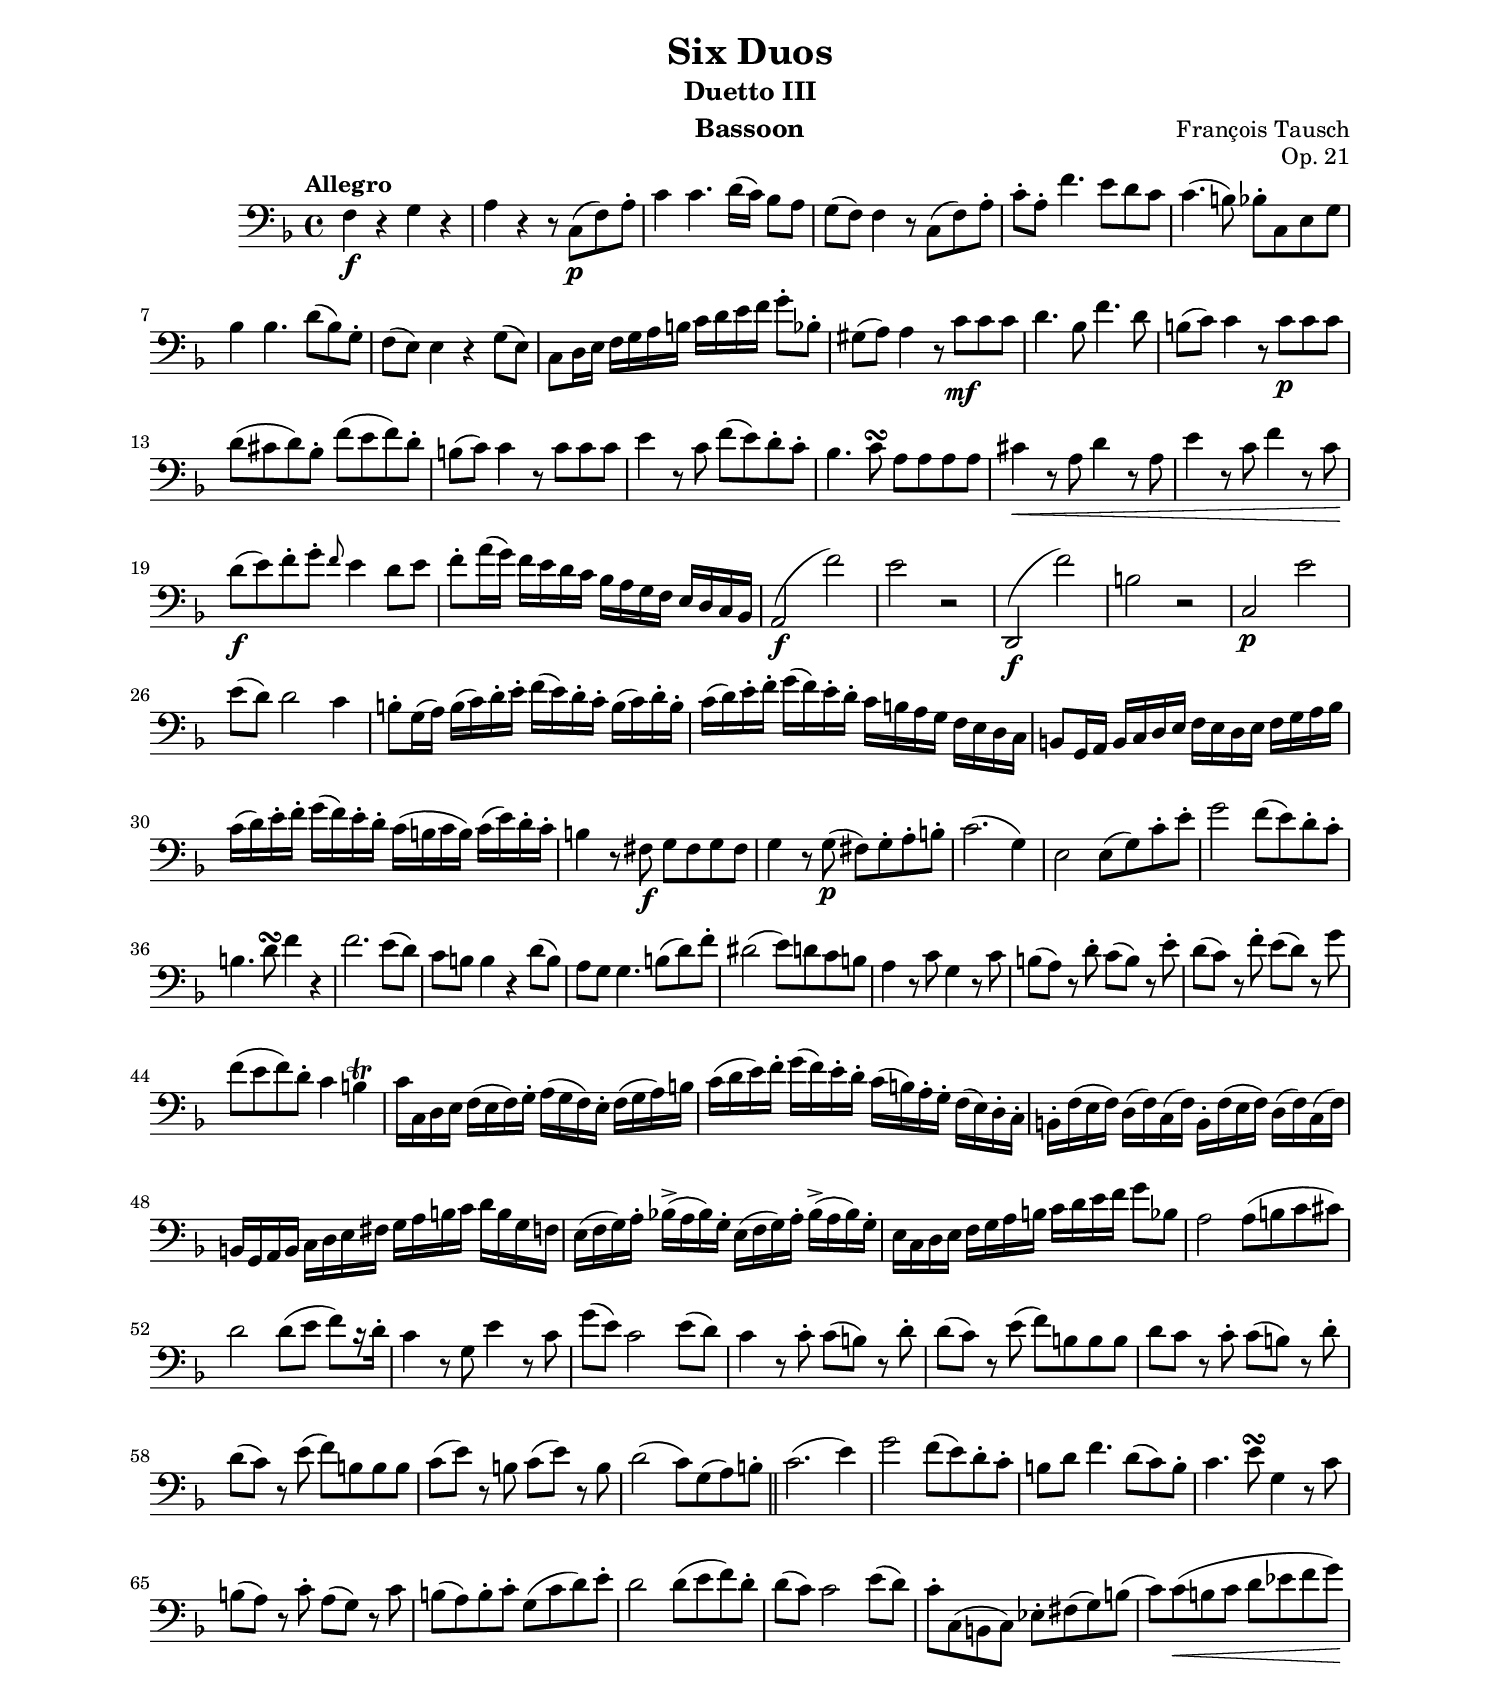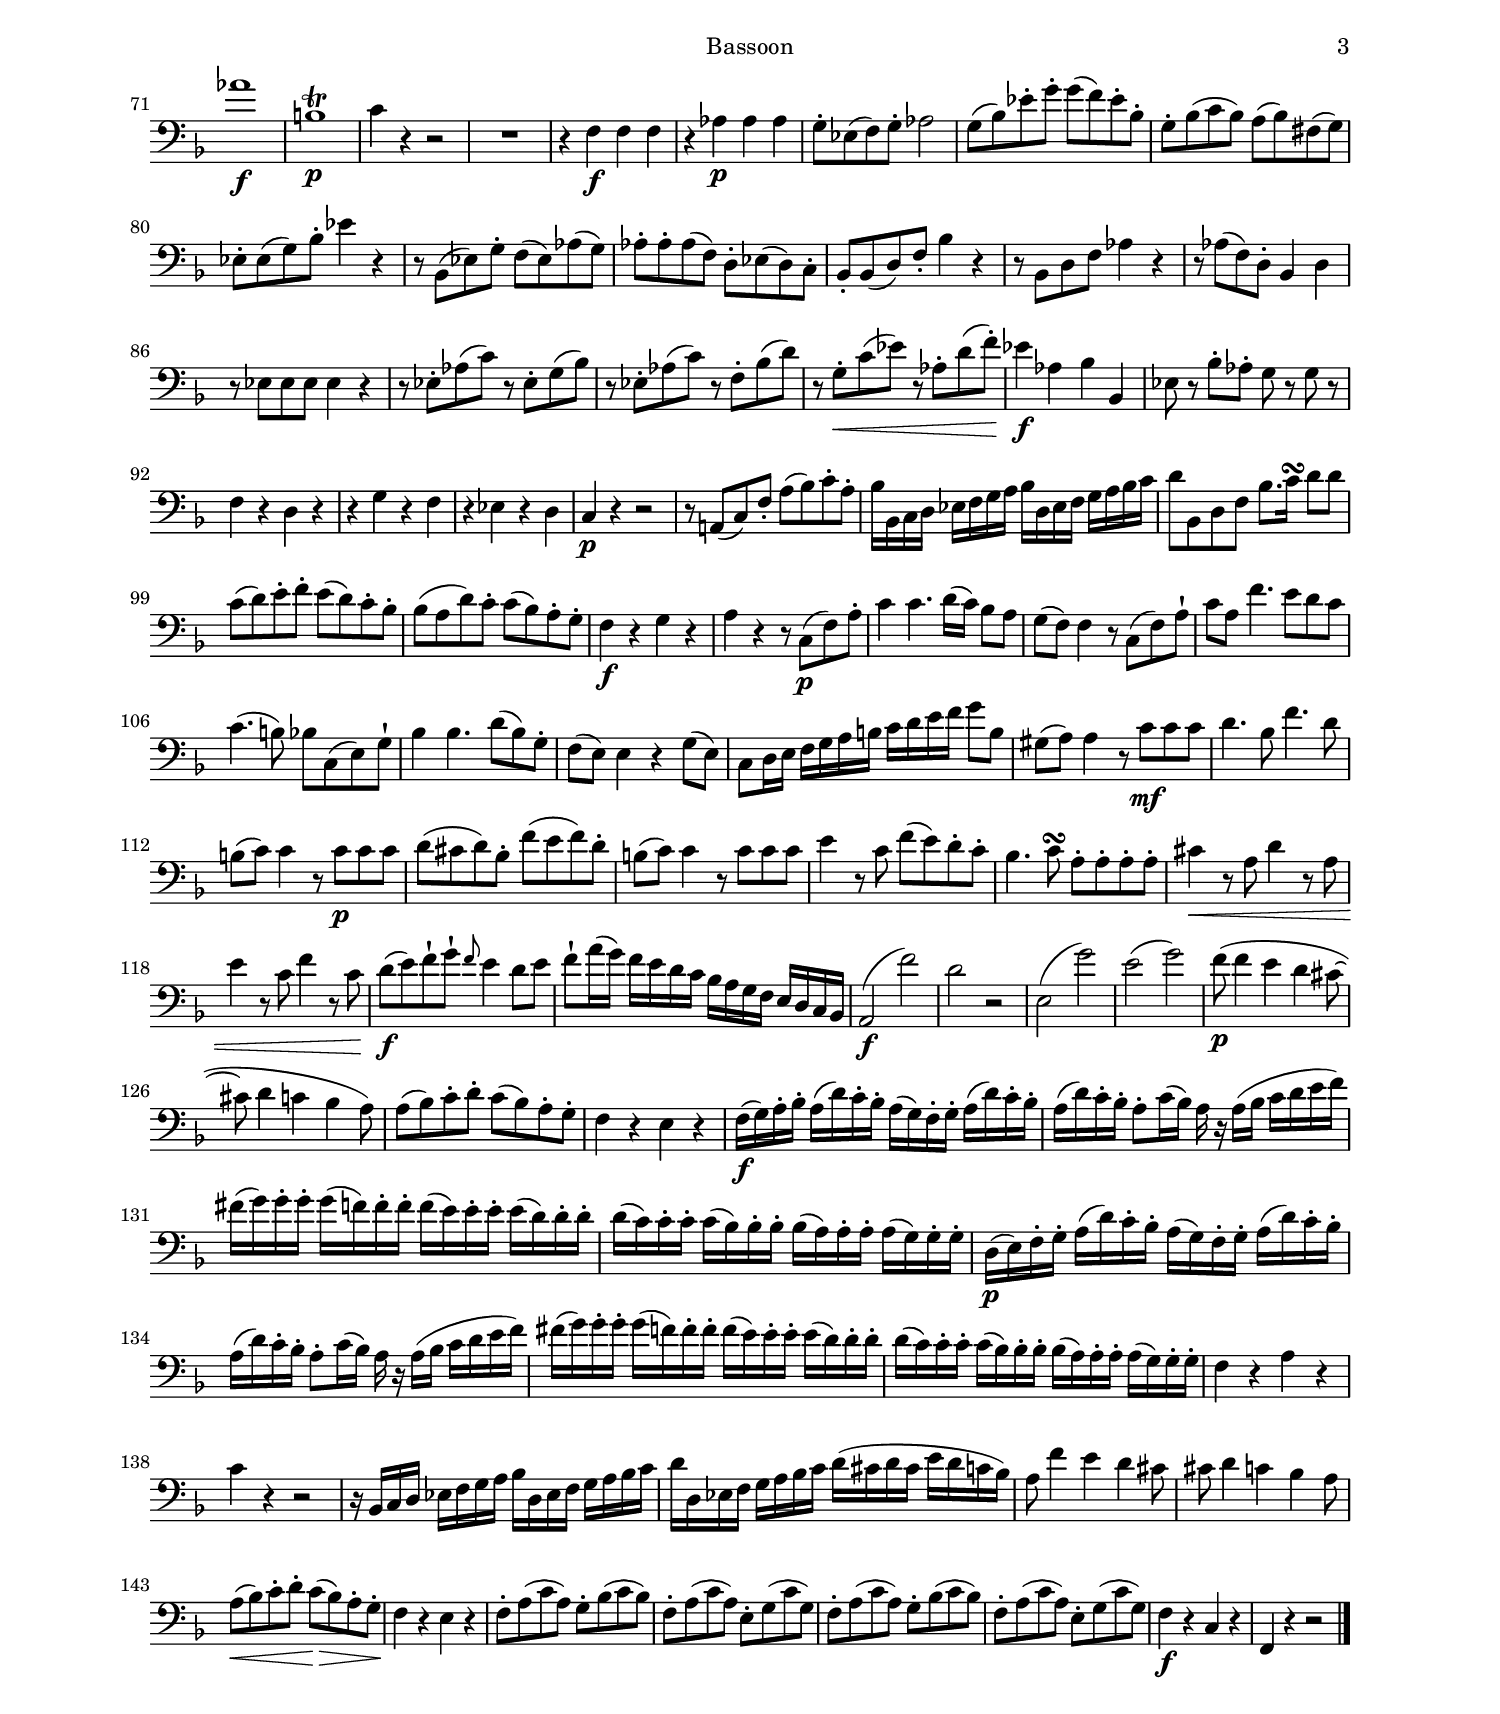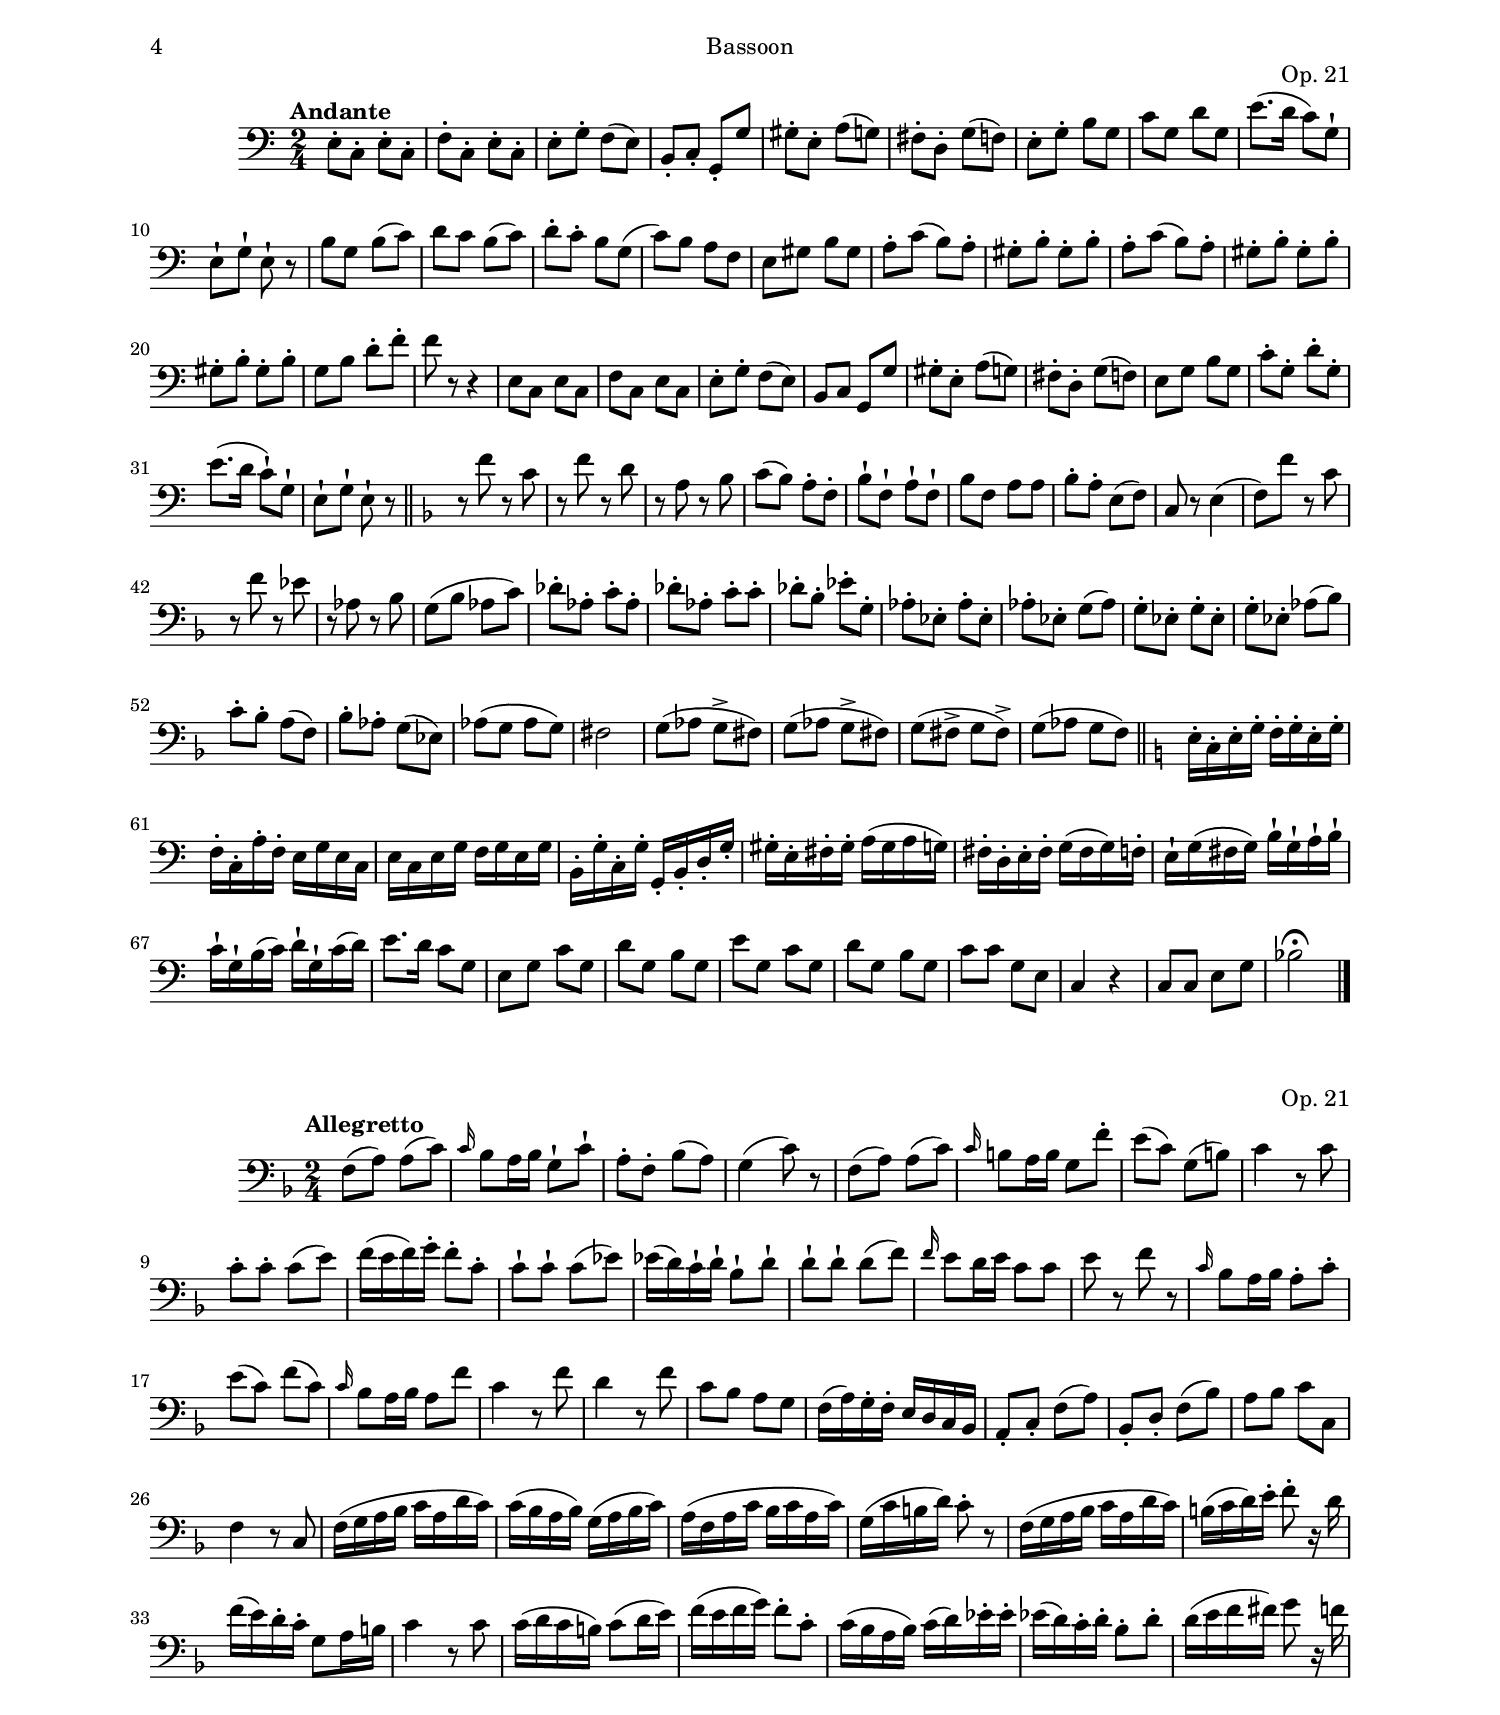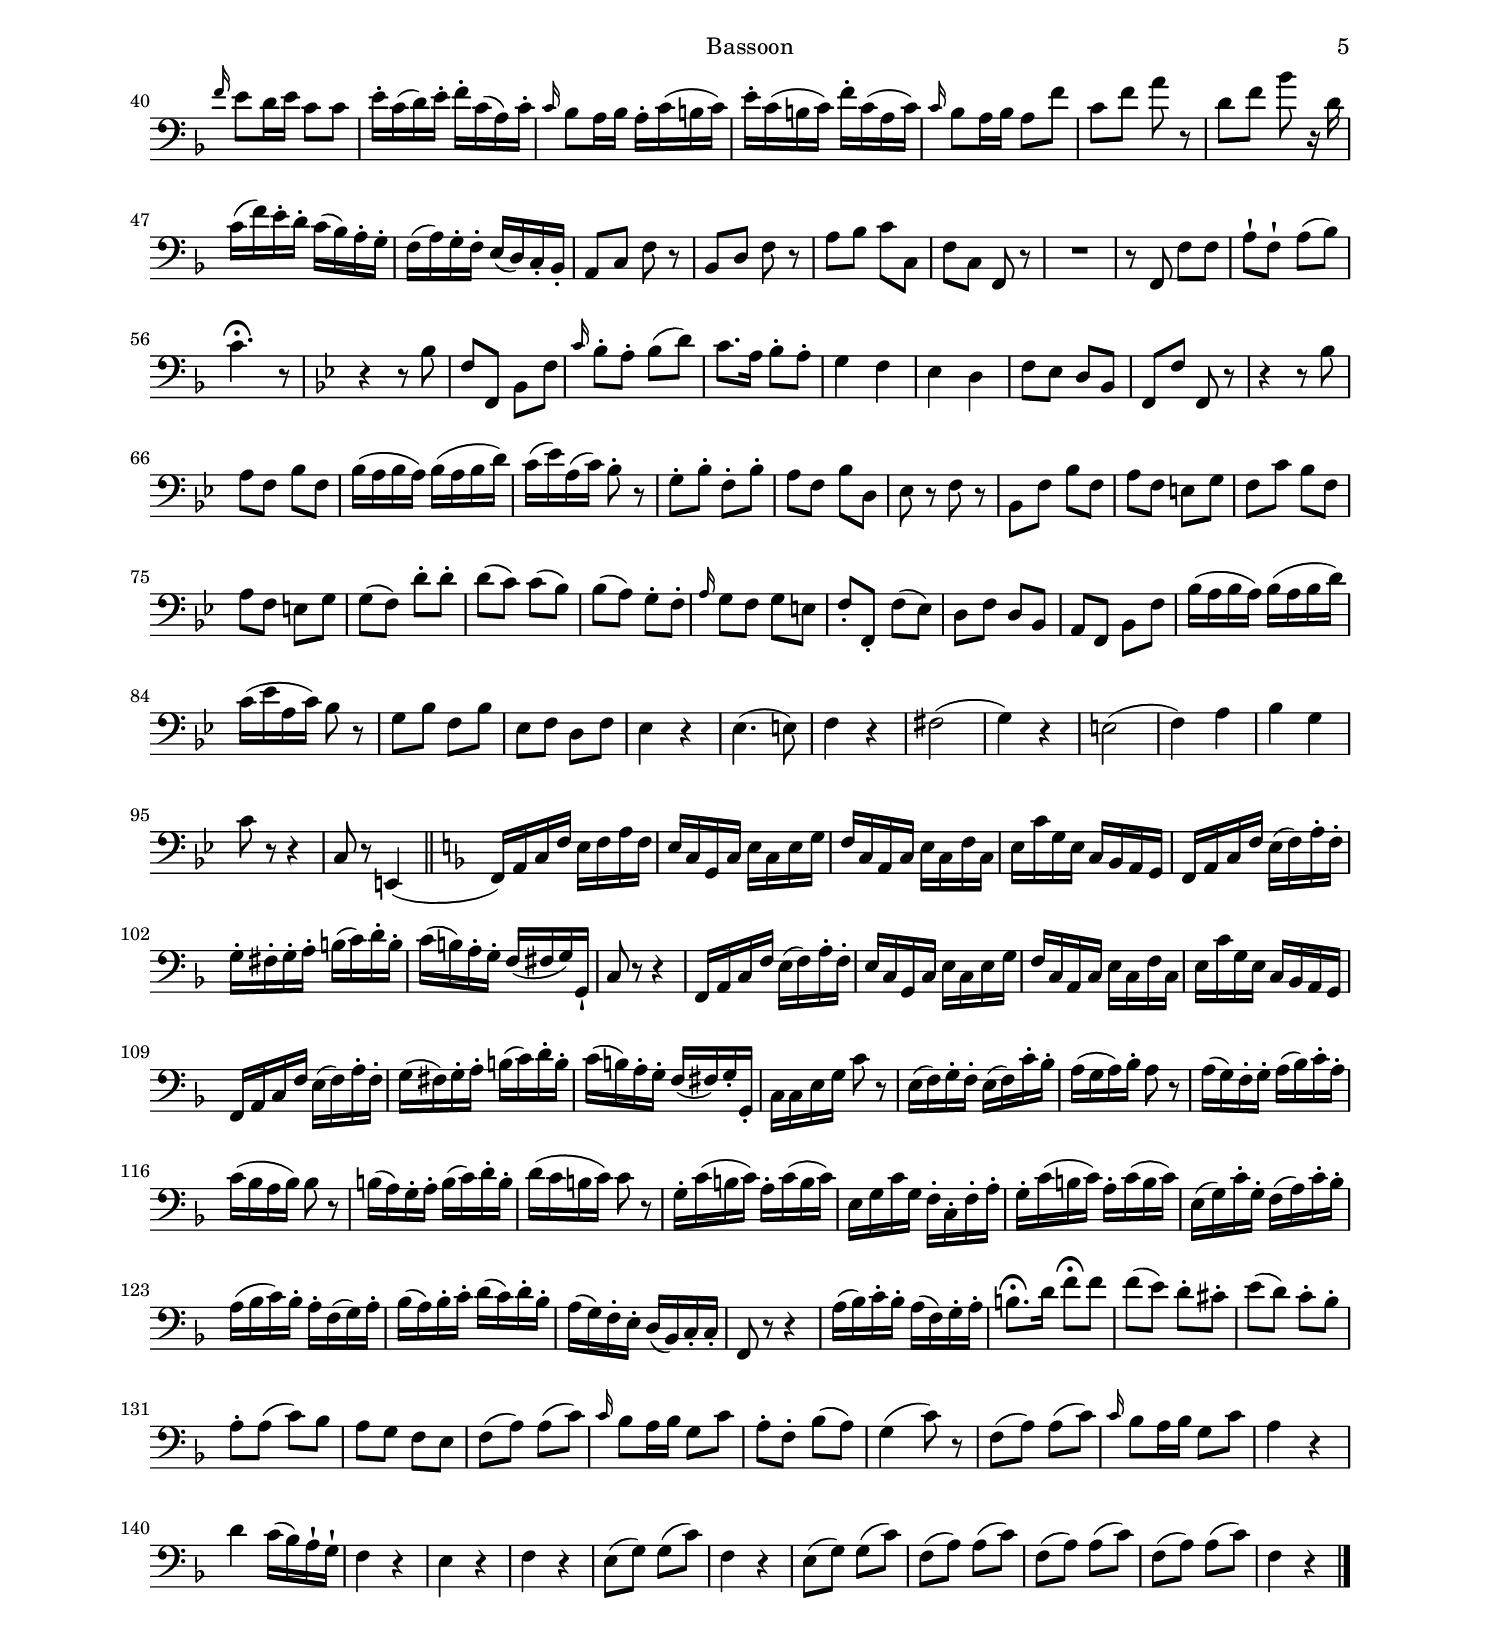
\version "2.19.64"
\pointAndClickOff

\include "../defs.ly"
ThreeOneBassoon = \relative f {
    \clef "bass"
    \key f \major
    \time 4/4
    \tempo "Allegro" 4=120 | % 1
    f4 \f r4 g4 r4 | % 2
    a4 r4 r8 c,8 \p ( f8 ) a8 -. | % 3
    c4 c4. d16 ( c16 ) bes8 a8 | % 4
    g8 ( f8 ) f4 r8 c8 ( f8 ) a8 -. | % 5
    c8 -. a8 -. f'4. e8 d8 c8 | % 6
    c4. ( b8 ) bes8 -. c,8 e8 g8 | % 7
    bes4 bes4. d8 ( bes8 ) g8 -. | % 8
    f8 ( e8 ) e4 r4 g8 ( e8 ) | % 9
    c8 d16 e16 f16 g16 a16 b16 c16 d16 e16 f16 g8 -. bes,8 -. |
    \barNumberCheck #10
    gis8 ( a8 ) a4 r8 c8 \mf c8 c8 | % 11
    d4. bes8 f'4. d8 | % 12
    b8 ( c8 ) c4 r8 c8 \p c8 c8 | % 13
    d8 ( cis8 d8 ) bes8 -. f'8 ( e8 f8 ) d8 -. | % 14
    b8 ( c8 ) c4 r8 c8 c8 c8 | % 15
    e4 r8 c8 f8 ( e8 ) d8 -. c8 -. | % 16
    bes4. c8 \turn a8 a8 a8 a8 | % 17
    cis4 \< r8 a8 d4 r8 a8 | % 18
    e'4 r8 c8 f4 r8 c8 | % 19
    d8 \f ( e8 ) f8 -. g8 -. \grace { f8 } e4 d8 e8 | \barNumberCheck #20
    f8 -. a16 ( g16 ) f16 e16 d16 c16 bes16 a16 g16 f16 e16 d16 c16 bes16
    | % 21
    a2 \f ( f''2 ) | % 22
    e2 r2 | % 23
    d,,2 \f ( f''2 ) | % 24
    b,2 r2 | % 25
    c,2 \p e'2 | % 26
    e8 ( d8 ) d2 c4 | % 27
    b8 -. g16 ( a16 ) b16 ( c16 ) d16 -. e16 -. f16 ( e16 ) d16 -. c16
    -. b16 ( c16 ) d16 -. b16 -. | % 28
    c16 ( d16 ) e16 -. f16 -. g16 ( f16 ) e16 -. d16 -. c16 b16 a16 g16
    f16 e16 d16 c16 | % 29
    b8 g16 a16 b16 c16 d16 e16 f16 e16 d16 e16 f16 g16 a16 bes16 |
    \barNumberCheck #30
    c16 ( d16 ) e16 -. f16 -. g16 ( f16 ) e16 -. d16 -. c16 ( b16 c16 b16
    ) c16 ( e16 ) d16 -. c16 -. | % 31
    b4 r8 fis8 \f g8 fis8 g8 fis8 | % 32
    g4 r8 g8 \p ( fis8 ) g8 -. a8 -. b8 -. | % 33
    c2. ( g4 ) | % 34
    e2 e8 ( g8 ) c8 -. e8 -. | % 35
    g2 f8 ( e8 ) d8 -. c8 -. | % 36
    b4. d8 \turn f4 r4 | % 37
    f2. e8 ( d8 ) | % 38
    c8 b8 b4 r4 d8 ( b8 ) | % 39
    a8 g8 g4. b8 ( d8 ) f8 -. | \barNumberCheck #40
    dis2 ( e8 ) d8 c8 b8 | % 41
    a4 r8 c8 g4 r8 c8 | % 42
    b8 ( a8 ) r8 d8 -. c8 ( b8 ) r8 e8 -. | % 43
    d8 ( c8 ) r8 f8 -. e8 ( d8 ) r8 g8 | % 44
    f8 ( e8 f8 ) d8 -. c4 b4 \trill | % 45
    c16 c,16 d16 e16 f16 ( e16 f16 ) g16 -. a16 ( g16 f16 ) e16 -. f16 (
    g16 a16 ) b16 | % 46
    c16 ( d16 e16 ) f16 -. g16 ( f16 ) e16 -. d16 -. c16 ( b16 ) a16 -.
    g16 -. f16 ( e16 ) d16 -. c16 -. | % 47
    b16 -. f'16 ( e16 f16 ) d16 ( f16 ) c16 ( f16 ) b,16 -. f'16 ( e16 f16
    ) d16 ( f16 ) c16 ( f16 ) | % 48
    b,16 g16 a16 b16 c16 d16 e16 fis16 g16 a16 b16 c16 d16 b16 g16 f16 | % 49
    e16 ( f16 g16 ) a16 -.
      bes!16 ( -> a16 bes16 ) g16 -.
      e16 ( f16 g16 ) a16 -.
      bes16 ( -> a16 bes16 ) g16 -. | \barNumberCheck #50
    e16 c16 d16 e16 f16 g16 a16 b16 c16 d16 e16 f16 g8 bes,8 | % 51
    a2 a8 ( b8 c8 cis8 ) | % 52
    d2 d8 ( e8 f8 ) [ r16 d16 -. ] | % 53
    c4 r8 g8 e'4 r8 c8 | % 54
    g'8 ( e8 ) c2 e8 ( d8 ) | % 55
    c4 r8 c8 -. c8 ( b8 ) r8 d8 -. | % 56
    d8 ( c8 ) r8 e8 ( f8 ) b,8 b8 b8 | % 57
    d8 c8 r8 c8 -. c8 ( b8 ) r8 d8 -. | % 58
    d8 ( c8 ) r8 e8 ( f8 ) b,8 b8 b8 | % 59
    c8 ( e8 ) r8 b8 c8 ( e8 ) r8 b8 | \barNumberCheck #60
    d2 ( c8 ) g8 ( a8 ) b8 -. \bar "||"
    c2. ( e4 ) | % 62
    g2 f8 ( e8 ) d8 -. c8 -. | % 63
    b8 d8 f4. d8 ( c8 ) b8 -. | % 64
    c4. e8 \turn g,4 r8 c8 | % 65
    b8 ( a8 ) r8 c8 -. a8 ( g8 ) r8 c8 | % 66
    b8 ( a8 ) b8 -. c8 -. g8 ( c8 d8 ) e8 -. | % 67
    d2 d8 ( e8 f8 ) d8 -. | % 68
    d8 ( c8 ) c2 e8 ( d8 ) | % 69
    c8 -. c,8 ( b8 c8 ) es8 -. fis8 ( g8 ) b8 ( | \barNumberCheck #70
    c8 ) c8 \< ( b8 c8 d8 es8 f8 g8 ) | % 71
    as1 \f| % 72
    b,1 \trill \p | % 73
    c4 r4 r2 | % 74
    R1 | % 75
    r4 f,4 \f f4 f4 | % 76
    r4 as4 \p as4 as4 | % 77
    g8 -. es8 ( f8 ) g8 -. as2 | % 78
    g8 ( bes8 ) es8 -. g8 -. g8 ( f8 ) es8 -. bes8 -. | % 79
    g8 -. bes8 ( c8 bes8 ) a8 ( bes8 ) fis8 ( g8 ) | \barNumberCheck #80
    es8 -. es8 ( g8 ) bes8 -. es4 r4 | % 81
    r8 bes,8 ( es8 ) g8 -. f8 ( es8 ) as8 ( g8 ) | % 82
    as8 -. as8 -. as8 ( f8 ) d8 -. es8 ( d8 ) c8 -. | % 83
    bes8 -. bes8 ( d8 ) f8 -. bes4 r4 | % 84
    r8 bes,8 d8 f8 as4 r4 | % 85
    r8 as8 ( f8 ) d8 -. bes4 d4 | % 86
    r8 es8 es8 es8 es4 r4 | % 87
    r8 es8 -. as8 ( c8 ) r8 es,8 -. g8 ( bes8 ) | % 88
    r8 es,8 -. as8 ( c8 ) r8 f,8 -. bes8 ( d8 ) | % 89
    r8 g,8 -. \< c8 ( es8 ) r8 as,8 -. d8 ( f8 ) -. | \barNumberCheck #90
    es4 \f as,4 bes4 bes,4 | % 91
    es8 r8 bes'8 -. as8 -. g8 r8 g8 r8 | % 92
    f4 r4 d4 r4 | % 93
    r4 g4 r4 f4 | % 94
    r4 es4 r4 d4 | % 95
    c4 \p r4 r2 | % 96
    r8 a!8 ( c8 ) f8 -. a8 ( bes8 ) c8 -. a8 -. | % 97
    bes16 bes,16 c16 d16 es16 f16 g16 a16 bes16 d,16 es16 f16 g16 a16
    bes16 c16 | % 98
    d8 bes,8 d8 f8 bes8. c16 \turn d8 d8 | % 99
    c8 ( d8 ) e8 -. f8 -. e8 ( d8 ) c8 -. bes8 -. | \barNumberCheck #100
    bes8 ( a8 d8 ) c8 -. c8 ( bes8 ) a8 -. g8 -. | % 101
    f4 \f r4 g4 r4 | % 102
    a4 r4 r8 c,8 \p ( f8 ) a8 -. | % 103
    c4 c4. d16 ( c16 ) bes8 a8 | % 104
    g8 ( f8 ) f4 r8 c8 ( f8 ) a8 -! | % 105
    c8 a8 f'4. e8 d8 c8 | % 106
    c4. ( b8 ) bes8 c,8 ( e8 ) g8 -! | % 107
    bes4 bes4. d8 ( bes8 ) g8 -. | % 108
    f8 ( e8 ) e4 r4 g8 ( e8 ) | % 109
    c8 d16 e16 f16 g16 a16 b16 c16 d16 e16 f16 g8 b,8 | \barNumberCheck
    #110
    gis8 ( a8 ) a4 r8 c8 \mf c8 c8 | % 111
    d4. bes8 f'4. d8 | % 112
    b8 ( c8 ) c4 r8 c8 \p c8 c8 | % 113
    d8 ( cis8 d8 ) bes8 -. f'8 ( e8 f8 ) d8 -. | % 114
    b8 ( c8 ) c4 r8 c8 c8 c8 | % 115
    e4 r8 c8 f8 ( e8 ) d8 -. c8 -. | % 116
    bes4. c8 \turn a8 -. a8 -. a8 -. a8 -. | % 117
    cis4 \< r8 a8 d4 r8 a8 | % 118
    e'4 r8 c8 f4 r8 c8 | % 119
    d8 \f ( e8 ) f8 -! g8 -! \grace { f8 } e4 d8 e8 | \barNumberCheck #120
    f8 -! a16 ( g16 ) f16 e16 d16 c16 bes16 a16 g16 f16 e16 d16 c16 bes16
    | % 121
    a2 \f( f''2 ) | % 122
    d2 r2 | % 123
    e,2 ( g'2 ) | % 124
    e2 ( g2 ) | % 125
    f8 \p ( f4 e4 d4 cis8 ~ | % 126
    cis8 d4 c4 bes4 a8 ) | % 127
    a8 ( bes8 ) c8 -. d8 -. c8 ( bes8 ) a8 -. g8 -. | % 128
    f4 r4 e4 r4 | % 129
    f16 \f ( g16 ) a16 -. bes16 -. a16 ( d16 ) c16 -. bes16 -. a16 ( g16 )
    f16 -. g16 -. a16 ( d16 ) c16 -. bes16 -. | \barNumberCheck #130
    a16 ( d16 ) c16 -. bes16 -. a8 -. c16 ( bes16 ) a16 r16 a16 ( bes16
    c16 d16 e16 f16 ) | % 131
    fis16 ( g16 ) g16 -. g16 -. g16 ( f16 ) f16 -. f16 -. f16 ( e16 ) e16
    -. e16 -. e16 ( d16 ) d16 -. d16 -. | % 132
    d16 ( c16 ) c16 -. c16 -. c16 ( bes16 ) bes16 -. bes16 -. bes16 ( a16
    ) a16 -. a16 -. a16 ( g16 ) g16 -. g16 -. | % 133
    d16 \p ( e16 ) f16 -. g16 -. a16 ( d16 ) c16 -. bes16 -. a16 ( g16 ) f16
    -. g16 -. a16 ( d16 ) c16 -. bes16 -. | % 134
    a16 ( d16 ) c16 -. bes16 -. a8 -. c16 ( bes16 ) a16 r16 a16 ( bes16
    c16 d16 e16 f16 ) | % 135
    fis16 ( g16 ) g16 -. g16 -. g16 ( f16 ) f16 -. f16 -. f16 ( e16 ) e16
    -. e16 -. e16 ( d16 ) d16 -. d16 -. | % 136
    d16 ( c16 ) c16 -. c16 -. c16 ( bes16 ) bes16 -. bes16 -. bes16 ( a16
    ) a16 -. a16 -. a16 ( g16 ) g16 -. g16 -. | % 137
    f4 r4 a4 r4 | % 138
    c4 r4 r2 | % 139
    r16 bes,16 c16 d16 es16 f16 g16 a16 bes16 d,16 es16 f16 g16 a16 bes16
    c16 | \barNumberCheck #140
    d16 d,16 es16 f16 g16 a16 bes16 c16 d16 ( cis16 d16 cis16 e16 d16 c16
    bes16 ) | % 141
    a8 f'4 e4 d4 cis8 | % 142
    cis8 d4 c4 bes4 a8 | % 143
    a8 \< ( bes8 ) c8 -. d8 -.
      c8 \> ( bes8 ) a8 -. g8 -. \! | % 144
    f4 r4 e4 r4 | % 145
    f8 -. a8 ( c8 a8 ) g8 -. bes8 ( c8 bes8 ) | % 146
    f8 -. a8 ( c8 a8 ) e8 -. g8 ( c8 g8 ) | % 147
    f8 -. a8 ( c8 a8 ) g8 -. bes8 ( c8 bes8 ) | % 148
    f8 -. a8 ( c8 a8 ) e8 -. g8 ( c8 g8 ) | % 149
    f4 \f r4 c4 r4 | \barNumberCheck #150
    f,4 r4 r2 \bar "|."
}

ThreeTwoBassoon = \relative e {
    \clef "bass"
    \key c \major
    \time 2/4
    \tempo "Andante" 4=48 | % 1
    e8 -. c8 -. e8 -. c8 -. | % 2
    f8 -. c8 -. e8 -. c8 -. | % 3
    e8 -. g8 -. f8 ( e8 ) | % 4
    b8 -. c8 -. g8 -. g'8 | % 5
    gis8 -. e8 -. a8 ( g8 ) | % 6
    fis8 -. d8 -. g8 ( f8 ) | % 7
    e8 -. g8 -. b8 g8 | % 8
    c8 g8 d'8 g,8 | % 9
    e'8. ( d16 c8 ) g8 -! | \barNumberCheck #10
    e8 -! g8 -! e8 -! r8 | % 11
    b'8 g8 b8 ( c8 ) | % 12
    d8 c8 b8 ( c8 ) | % 13
    d8 -. c8 -. b8 g8 ( | % 14
    c8 ) b8 a8 f8 | % 15
    e8 gis8 b8 gis8 | % 16
    a8 -. c8 ( b8 ) a8 -. | % 17
    gis8 -. b8 -. gis8 -. b8 -. | % 18
    a8 -. c8 ( b8 ) a8 -. | % 19
    gis8 -. b8 -. gis8 -. b8 -. | \barNumberCheck #20
    gis8 -. b8 -. gis8 -. b8 -. | % 21
    g8 b8 d8 -. f8 -. | % 22
    f8 r8 r4 | % 23
    e,8 c8 e8 c8 | % 24
    f8 c8 e8 c8 | % 25
    e8 -. g8 -. f8 ( e8 ) | % 26
    b8 c8 g8 g'8 | % 27
    gis8 -. e8 -. a8 ( g8 ) | % 28
    fis8 -. d8 -. g8 ( f8 ) | % 29
    e8 g8 b8 g8 | \barNumberCheck #30
    c8 -. g8 -. d'8 -. g,8 -. | % 31
    e'8. ( d16 c8 ) -! g8 -! | % 32
    e8 -! g8 -! e8 -! r8 \bar "||"
    \key f \major | % 33
    r8 f'8 r8 c8 | % 34
    r8 f8 r8 d8 | % 35
    r8 a8 r8 bes8 | % 36
    c8 ( bes8 ) a8 -. f8 -. | % 37
    bes8 -! f8 -! a8 -! f8 -! | % 38
    bes8 f8 a8 a8 | % 39
    bes8 -. a8 -. e8 ( f8 ) | \barNumberCheck #40
    c8 r8 e4 ( | % 41
    f8 ) f'8 r8 c8 | % 42
    r8 f8 r8 es8 | % 43
    r8 as,8 r8 bes8 | % 44
    g8 ( bes8 as8 c8 ) | % 45
    des8 -. as8 -. c8 -. as8 -. | % 46
    des8 -. as8 -. c8 -. c8 -. | % 47
    des8 -. bes8 -. es8 -. g,8 -. | % 48
    as8 -. es8 -. as8 -. es8 -. | % 49
    as8 -. es8 -. g8 ( as8 ) | \barNumberCheck #50
    g8 -. es8 -. g8 -. es8 -. | % 51
    g8 -. es8 -. as8 ( bes8 ) | % 52
    c8 -. bes8 -. a8 ( f8 ) | % 53
    bes8 -. as8 -. g8 ( es8 ) | % 54
    as8 ( g8 as8 g8 ) | % 55
    fis2 | % 56
    g8 ( as8 g8 -> fis8 ) | % 57
    g8 ( as8 g8 -> fis8 ) | % 58
    g8 ( fis8 -> g8 fis8 ) -> | % 59
    g8 ( as8 g8 f8 ) \bar "||"
    \key c \major | \barNumberCheck #60
    e16 -. c16 -. e16 -. g16 -. f16 -. g16 -. e16 -. g16 -. | % 61
    f16 -. c16 -. a'16 -. f16 -. e16 g16 e16 c16 | % 62
    e16 c16 e16 g16 f16 g16 e16 g16 | % 63
    b,16 -. g'16 -. c,16 -. g'16 -. g,16 -. b16 -. d16 -. g16 -. | % 64
    gis16 -. e16 -. fis16 -. gis16 -. a16 ( gis16 a16 g16 ) | % 65
    fis16 -. d16 -. e16 -. fis16 -. g16 ( fis16 g16 ) f16 -. | % 66
    e16 -! g16 ( fis16 g16 ) b16 -! g16 -! a16 -! b16 -! | % 67
    c16 -! g16 -! b16 ( c16 ) d16 -! g,16 -! c16 ( d16 ) | % 68
    e8. d16 c8 g8 | % 69
    e8 g8 c8 g8 | \barNumberCheck #70
    d'8 g,8 b8 g8 | % 71
    e'8 g,8 c8 g8 | % 72
    d'8 g,8 b8 g8 | % 73
    c8 c8 g8 e8 | % 74
    c4 r4 | % 75
    c8 c8 e8 g8 | % 76
    bes2 ^\fermata \bar "|."
}

ThreeThreeBassoon = \relative f {
    \clef "bass"
    \key f \major
    \time 2/4
    \tempo "Allegretto" 4=120 | % 1
    f8 ( a8 ) a8 ( c8 ) | % 2
    \grace { c16 } bes8 a16 bes16 g8 -! c8 -! | % 3
    a8 -. f8 -. bes8 ( a8 ) | % 4
    g4 ( c8 ) r8 | % 5
    f,8 ( a8 ) a8 ( c8 ) | % 6
    \grace { c16 } b8 a16 b16 g8 f'8 -. | % 7
    e8 ( c8 ) g8 ( b8 ) | % 8
    c4 r8 c8 | % 9
    c8 -. c8 -. c8 ( e8 ) | \barNumberCheck #10
    f16 ( e16 f16 ) g16 -. f8 -. c8 -. | % 11
    c8 -! c8 -! c8 ( es8 ) | % 12
    es16 ( d16 ) c16 -! d16 -! bes8 -! d8 -! | % 13
    d8 -! d8 -! d8 ( f8 ) | % 14
    \grace { f16 } e8 d16 e16 c8 c8 | % 15
    e8 r8 f8 r8 | % 16
    \grace { c16 } bes8 a16 bes16 a8 -. c8 -. | % 17
    e8 ( c8 ) f8 ( c8 ) | % 18
    \grace { c16 } bes8 a16 bes16 a8 f'8 | % 19
    c4 r8 f8 | \barNumberCheck #20
    d4 r8 f8 | % 21
    c8 bes8 a8 g8 | % 22
    f16 ( a16 ) g16 -. f16 -. e16 d16 c16 bes16 | % 23
    a8 -. c8 -. f8 ( a8 ) | % 24
    bes,8 -. d8 -. f8 ( bes8 ) | % 25
    a8 bes8 c8 c,8 | % 26
    f4 r8 c8 | % 27
    f16 ( g16 a16 bes16 c16 a16 d16 c16 ) | % 28
    c16 ( bes16 a16 bes16 ) g16 ( a16 bes16 c16 ) | % 29
    a16 ( f16 a16 c16 bes16 c16 a16 c16 ) | \barNumberCheck #30
    g16 ( c16 b16 d16 ) c8 -. r8 | % 31
    f,16 ( g16 a16 bes16 c16 a16 d16 c16 ) | % 32
    b16 ( c16 d16 ) e16 -. f8 -. r16 d16 | % 33
    f16 ( e16 ) d16 -. c16 -. g8 a16 b16 | % 34
    c4 r8 c8 | % 35
    c16 ( d16 c16 b16 ) c8 ( d16 e16 ) | % 36
    f16 ( e16 f16 g16 ) f8 -. c8 -. | % 37
    c16 ( bes16 a16 bes16 ) c16 ( d16 ) es16 -. es16 -. | % 38
    es16 ( d16 ) c16 -. d16 -. bes8 -. d8 -. | % 39
    d16 ( e16 f16 fis16 ) g8 r16 f16 | \barNumberCheck #40
    \grace { f16 } e8 d16 e16 c8 c8 | % 41
    e16 -. c16 ( d16 ) e16 -. f16 -. c16 ( a16 ) c16 -. | % 42
    \grace { c16 } bes8 a16 bes16 a16 -. c16 ( b16 c16 ) | % 43
    e16 -. c16 ( b16 c16 ) f16 -. c16 ( a16 c16 ) | % 44
    \grace { c16 } bes8 a16 bes16 a8 f'8 | % 45
    c8 f8 a8 r8 | % 46
    d,8 f8 bes8 r16 d,16 | % 47
    c16 ( f16 ) e16 -. d16 -. c16 ( bes16 ) a16 -. g16 -. | % 48
    f16 ( a16 ) g16 -. f16 -. e16 ( d16 ) c16 -. bes16 -. | % 49
    a8 c8 f8 r8 | \barNumberCheck #50
    bes,8 d8 f8 r8 | % 51
    a8 bes8 c8 c,8 | % 52
    f8 c8 f,8 r8 | % 53
    R2 | % 54
    r8 f8 f'8 f8 | % 55
    a8 -! f8 -! a8 ( bes8 ) | % 56
    c4. ^\fermata r8 | % 57
    \key bes \major | % 57
    r4 r8 bes8 | % 58
    f8 f,8 bes8 f'8 | % 59
    \grace { c'16 } bes8 -. a8 -. bes8 ( d8 ) | \barNumberCheck #60
    c8. a16 bes8 -. a8 -. | % 61
    g4 f4 | % 62
    es4 d4 | % 63
    f8 es8 d8 bes8 | % 64
    f8 f'8 f,8 r8 | % 65
    r4 r8 bes'8 | % 66
    a8 f8 bes8 f8 | % 67
    bes16 ( a16 bes16 a16 ) bes16 ( a16 bes16 d16 ) | % 68
    c16 ( es16 ) a,16 ( c16 ) bes8 -. r8 | % 69
    g8 -. bes8 -. f8 -. bes8 -. | \barNumberCheck #70
    a8 f8 bes8 d,8 | % 71
    es8 r8 f8 r8 | % 72
    bes,8 f'8 bes8 f8 | % 73
    a8 f8 e8 g8 | % 74
    f8 c'8 bes8 f8 | % 75
    a8 f8 e8 g8 | % 76
    g8 ( f8 ) d'8 -. d8 -. | % 77
    d8 ( c8 ) c8 ( bes8 ) | % 78
    bes8 ( a8 ) g8 -. f8 -. | % 79
    \grace { a16 } g8 f8 g8 e8 | \barNumberCheck #80
    f8 -. f,8 -. f'8 ( es8 ) | % 81
    d8 f8 d8 bes8 | % 82
    a8 f8 bes8 f'8 | % 83
    bes16 ( a16 bes16 a16 ) bes16 ( a16 bes16 d16 ) | % 84
    c16 ( es16 a,16 c16 ) bes8 r8 | % 85
    g8 bes8 f8 bes8 | % 86
    es,8 f8 d8 f8 | % 87
    es4 r4 | % 88
    es4. ( e8 ) | % 89
    f4 r4 | \barNumberCheck #90
    fis2 ( | % 91
    g4 ) r4 | % 92
    e2 ( | % 93
    f4 ) a4 | % 94
    bes4 g4 | % 95
    c8 r8 r4 | % 96
    c,8 r8 e,4 ( \bar "||"
    \key f \major | % 97
    f16 ) a16 c16 f16 e16 f16 a16 f16 | % 98
    e16 c16 g16 c16 e16 c16 e16 g16 | % 99
    f16 c16 a16 c16 e16 c16 f16 c16 | \barNumberCheck #100
    e16 c'16 g16 e16 c16 bes16 a16 g16 | % 101
    f16 a16 c16 f16 e16 ( f16 ) a16 -. f16 -. | % 102
    g16 -. fis16 -. g16 -. a16 -. b16 ( c16 ) d16 -. b16 -. | % 103
    c16 ( b16 ) a16 -. g16 -. f16 ( fis16 g16 ) g,16 -! | % 104
    c8 r8 r4 | % 105
    f,16 a16 c16 f16 e16 ( f16 ) a16 -. f16 -. | % 106
    e16 c16 g16 c16 e16 c16 e16 g16 | % 107
    f16 c16 a16 c16 e16 c16 f16 c16 | % 108
    e16 c'16 g16 e16 c16 bes16 a16 g16 | % 109
    f16 a16 c16 f16 e16 ( f16 ) a16 -. f16 -. | \barNumberCheck #110
    g16 ( fis16 ) g16 -. a16 -. b16 ( c16 ) d16 -. b16 -. | % 111
    c16 ( b16 ) a16 -. g16 -. f16 ( fis16 ) g16 -. g,16 -. | % 112
    c16 c16 e16 g16 c8 r8 | % 113
    e,16 ( f16 ) g16 -. f16 -. e16 ( f16 ) c'16 -. bes16 -. | % 114
    a16 ( g16 a16 ) bes16 -. a8 r8 | % 115
    a16 ( g16 ) f16 -. g16 -. a16 ( bes16 ) c16 -. a16 -. | % 116
    c16 ( bes16 a16 bes16 ) bes8 r8 | % 117
    b16 ( a16 ) g16 -. a16 -. b16 ( c16 ) d16 -. b16 -. | % 118
    d16 ( c16 b16 c16 ) c8 r8 | % 119
    g16 -. c16 ( b16 c16 ) a16 -. c16 ( b16 c16 ) | \barNumberCheck #120
    e,16 g16 c16 g16 f16 -. c16 -. f16 -. a16 -. | % 121
    g16 -. c16 ( b16 c16 ) a16 -. c16 ( b16 c16 ) | % 122
    e,16 ( g16 ) c16 -. g16 -. f16 ( a16 ) c16 -. bes16 -. | % 123
    a16 ( bes16 c16 ) bes16 -. a16 -. f16 ( g16 ) a16 -. | % 124
    bes16 ( a16 ) bes16 -. c16 -. d16 ( c16 ) d16 -. bes16 -. | % 125
    a16 ( g16 ) f16 -. e16 -. d16 ( bes16 ) c16 -. c16 -. | % 126
    f,8 r8 r4 | % 127
    a'16 ( bes16 ) c16 -. bes16 -. a16 ( f16 ) g16 -. a16 -. | % 128
    b8. ^\fermata d16 f8 ^\fermata f8 | % 129
    f8 ( e8 ) d8 -. cis8 -. | \barNumberCheck #130
    e8 ( d8 ) c8 -. bes8 -. | % 131
    a8 -. a8 ( c8 ) bes8 | % 132
    a8 g8 f8 e8 | % 133
    f8 ( a8 ) a8 ( c8 ) | % 134
    \grace { c16 } bes8 a16 bes16 g8 c8 | % 135
    a8 -. f8 -. bes8 ( a8 ) | % 136
    g4 ( c8 ) r8 | % 137
    f,8 ( a8 ) a8 ( c8 ) | % 138
    \grace { c16 } bes8 a16 bes16 g8 c8 | % 139
    a4 r4 | \barNumberCheck #140
    d4 c16 ( bes16 ) a16 -! g16 -! | % 141
    f4 r4 | % 142
    e4 r4 | % 143
    f4 r4 | % 144
    e8 ( g8 ) g8 ( c8 ) | % 145
    f,4 r4 | % 146
    e8 ( g8 ) g8 ( c8 ) | % 147
    f,8 ( a8 ) a8 ( c8 ) | % 148
    f,8 ( a8 ) a8 ( c8 ) | % 149
    f,8 ( a8 ) a8 ( c8 ) | \barNumberCheck #150
    f,4 r4 \bar "|."
}


\header {
  title =  "Six Duos"
  composer = "François Tausch"
  opus = "Op. 21"
  instrument = "Bassoon"
}

\paper {
  paper-width = 10\in
  paper-height = 13\in
  top-margin = 1.0\in
  bottom-margin = 1.0\in
  left-margin = 1.0\in
  right-margin = 1.0\in
  page-breaking = #ly:page-turn-breaking
  first-page-number = 2
}

\bookpart {
  \header {
    subtitle = "Duetto III"
  }

  \score {
    \keepWithTag #'(withCue edited)
    \removeWithTag #'orig
    <<
      \new Staff
        <<
          \context Staff <<
            \set Score.tempoHideNote = ##t
            \context Voice { \ThreeOneBassoon }
          >>
        >>
    >>
    \layout {}
  }

  \score {
    \keepWithTag #'(withCue edited)
    \removeWithTag #'orig
    <<
      \new Staff
        <<
          \context Staff <<
            \set Score.tempoHideNote = ##t
            \context Voice { \ThreeTwoBassoon }
          >>
        >>
    >>
    \layout {}
  }

  \score {
    \keepWithTag #'(withCue edited)
    \removeWithTag #'orig
    <<
      \new Staff
        <<
          \context Staff <<
            \set Score.tempoHideNote = ##t
            \context Voice { \ThreeThreeBassoon }
          >>
        >>
    >>
    \layout {}
  }
}